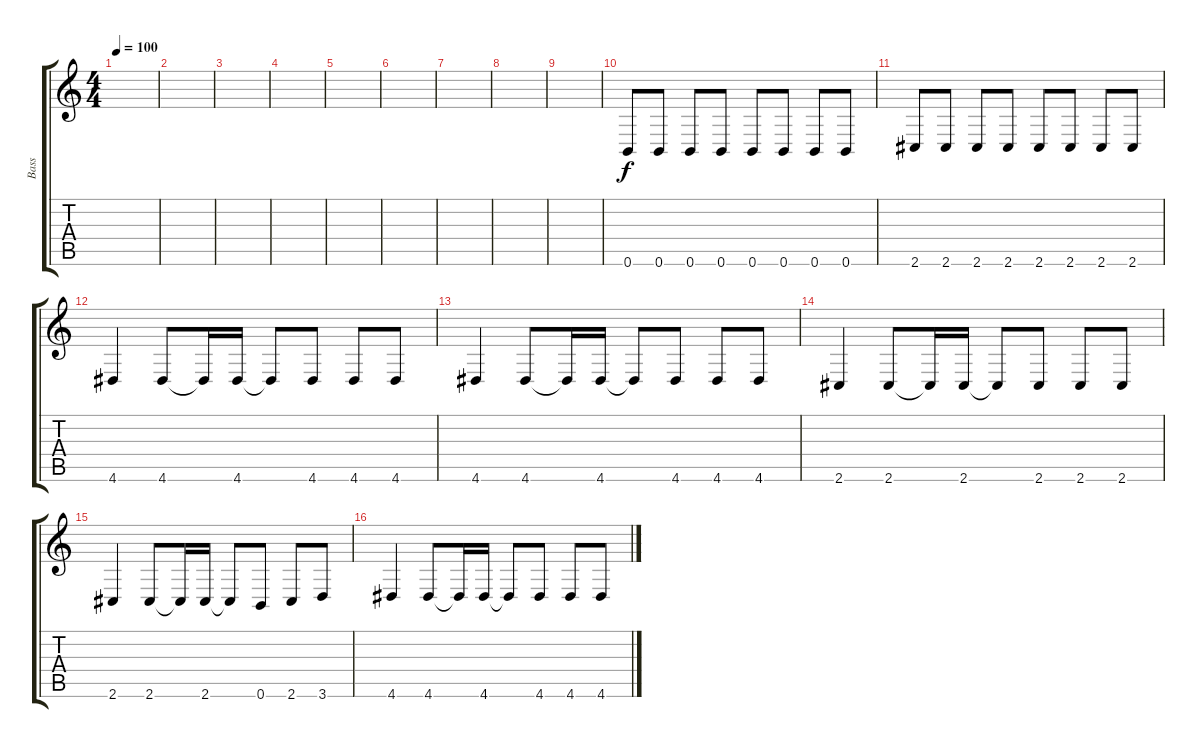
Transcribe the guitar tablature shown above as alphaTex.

\track ("Bass" "Bass") {instrument electricbassfinger}
\staff {score tabs}
\tuning (E4 B3 G3 D3 A2 B1) {hide}
\ts (4 4)
\tempo 100
\clef g2
\ks c
|
|
|
|
|
|
|
|
|
0.6.8 0.6.8 0.6.8 0.6.8 0.6.8 0.6.8 0.6.8 0.6.8 |
2.6.8 2.6.8 2.6.8 2.6.8 2.6.8 2.6.8 2.6.8 2.6.8 |
4.6.4 4.6.8 4.6{t}.16 4.6.16 4.6{t}.8 4.6.8 4.6.8 4.6.8 |
4.6.4 4.6.8 4.6{t}.16 4.6.16 4.6{t}.8 4.6.8 4.6.8 4.6.8 |
2.6.4 2.6.8 2.6{t}.16 2.6.16 2.6{t}.8 2.6.8 2.6.8 2.6.8 |
2.6.4 2.6.8 2.6{t}.16 2.6.16 2.6{t}.8 0.6.8 2.6.8 3.6.8 |
4.6.4 4.6.8 4.6{t}.16 4.6.16 4.6{t}.8 4.6.8 4.6.8 4.6.8
